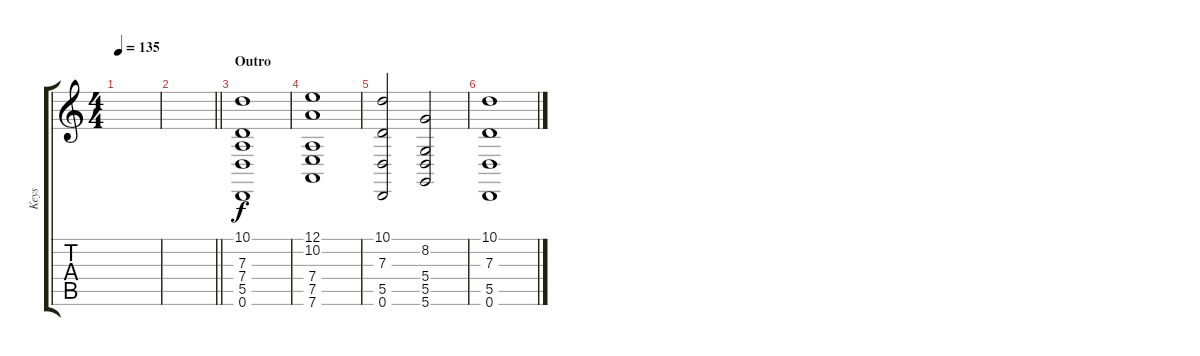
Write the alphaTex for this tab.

\track ("Keys" "Keys") {instrument pad2warm}
\staff {score tabs}
\tuning (E4 B3 G3 D3 A2 D2) {hide}
\ts (4 4)
\tempo 135
\clef g2
\ks c
|
\barLineRight lightlight
|
\section ("" "Outro")
(10.1 7.3 7.4 5.5 0.6).1 |
(12.1 10.2 7.4 7.5 7.6).1 |
(10.1 7.3 5.5 0.6).2 (8.2 5.4 5.5 5.6).2 |
(10.1 7.3 5.5 0.6).1
